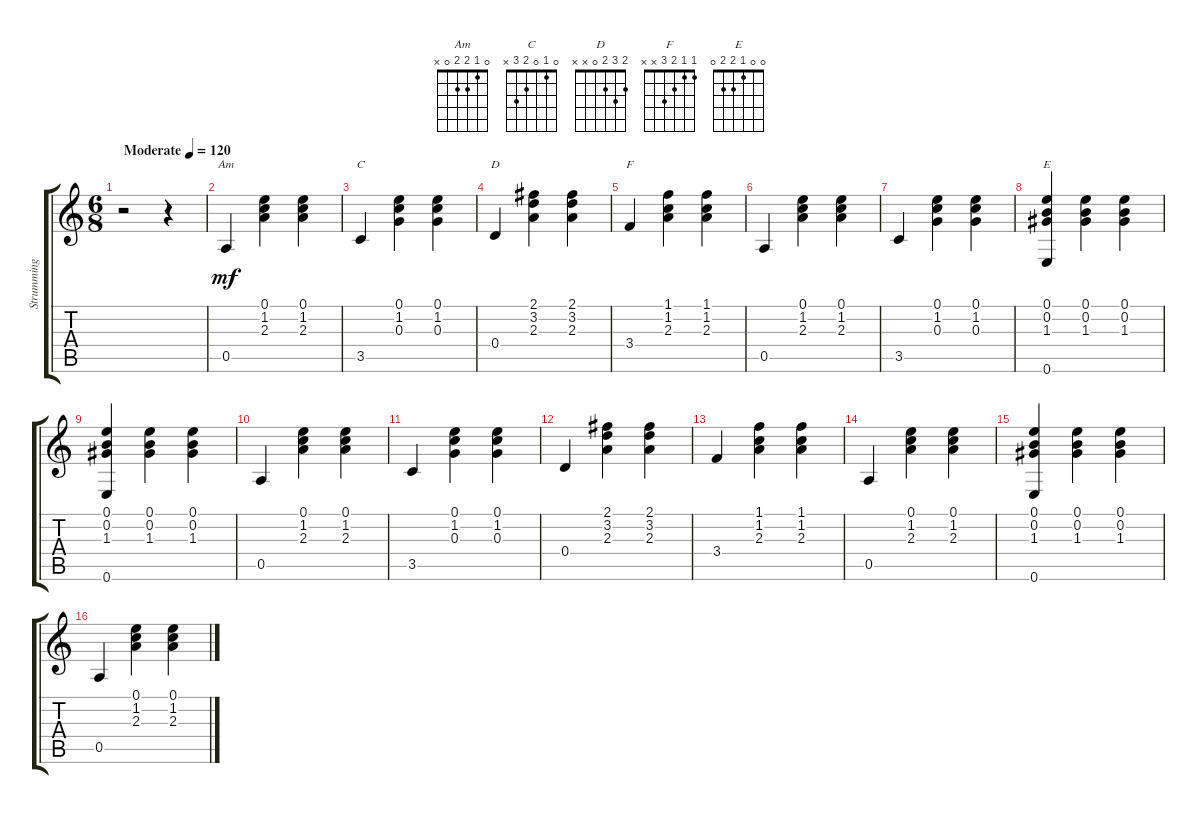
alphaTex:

\track ("Strumming" "Strumming") {instrument acousticguitarnylon}
\staff {score tabs}
\tuning (E4 B3 G3 D3 A2 E2) {hide}
\chord ("Am" 0 1 2 2 0 x)
\chord ("C" 0 1 0 2 3 x)
\chord ("D" 2 3 2 0 x x)
\chord ("F" 1 1 2 3 x x)
\chord ("E" 0 0 1 2 2 0)
\ts (6 8)
\tempo (120 "Moderate")
\clef g2
\ks c
r.2{dy mf instrument acousticguitarnylon} r.4 |
0.5.4{ch "Am"} (0.1 1.2 2.3).4 (0.1 1.2 2.3).4 |
3.5.4{ch "C"} (0.1 1.2 0.3).4 (0.1 1.2 0.3).4 |
0.4.4{ch "D"} (2.1 3.2 2.3).4 (2.1 3.2 2.3).4 |
3.4.4{ch "F"} (1.1 1.2 2.3).4 (1.1 1.2 2.3).4 |
0.5.4 (0.1 1.2 2.3).4 (0.1 1.2 2.3).4 |
3.5.4 (0.1 1.2 0.3).4 (0.1 1.2 0.3).4 |
(0.1 0.2 1.3 0.6).4{ch "E"} (0.1 0.2 1.3).4 (0.1 0.2 1.3).4 |
(0.1 0.2 1.3 0.6).4 (0.1 0.2 1.3).4 (0.1 0.2 1.3).4 |
0.5.4 (0.1 1.2 2.3).4 (0.1 1.2 2.3).4 |
3.5.4 (0.1 1.2 0.3).4 (0.1 1.2 0.3).4 |
0.4.4 (2.1 3.2 2.3).4 (2.1 3.2 2.3).4 |
3.4.4 (1.1 1.2 2.3).4 (1.1 1.2 2.3).4 |
0.5.4 (0.1 1.2 2.3).4 (0.1 1.2 2.3).4 |
(0.1 0.2 1.3 0.6).4 (0.1 0.2 1.3).4 (0.1 0.2 1.3).4 |
0.5.4 (0.1 1.2 2.3).4 (0.1 1.2 2.3).4
